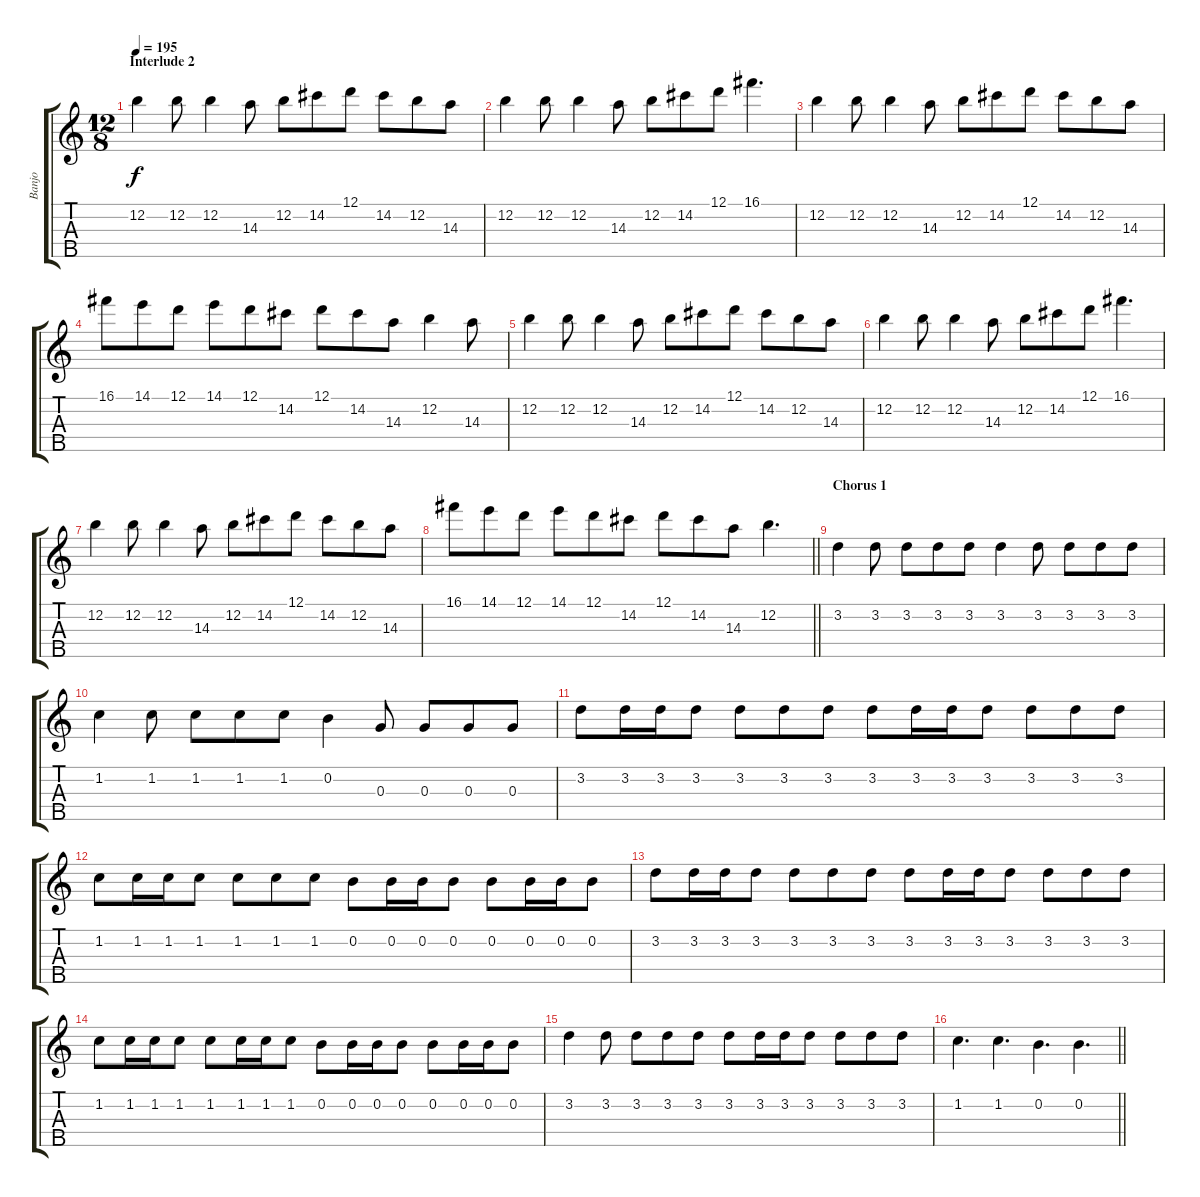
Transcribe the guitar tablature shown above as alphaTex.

\track ("Banjo" "Banjo") {instrument acousticguitarnylon}
\staff {score tabs}
\tuning (D4 B3 G3 C3 G4) {hide}
\ts (12 8)
\section ("" "Interlude 2")
\tempo 195
\clef g2
\ks c
12.2.4{dy f} 12.2.8 12.2.4 14.3.8 12.2.8 14.2.8 12.1.8 14.2.8 12.2.8 14.3.8 |
12.2.4 12.2.8 12.2.4 14.3.8 12.2.8 14.2.8 12.1.8 16.1.4{d} |
12.2.4 12.2.8 12.2.4 14.3.8 12.2.8 14.2.8 12.1.8 14.2.8 12.2.8 14.3.8 |
16.1.8 14.1.8 12.1.8 14.1.8 12.1.8 14.2.8 12.1.8 14.2.8 14.3.8 12.2.4 14.3.8 |
12.2.4 12.2.8 12.2.4 14.3.8 12.2.8 14.2.8 12.1.8 14.2.8 12.2.8 14.3.8 |
12.2.4 12.2.8 12.2.4 14.3.8 12.2.8 14.2.8 12.1.8 16.1.4{d} |
12.2.4 12.2.8 12.2.4 14.3.8 12.2.8 14.2.8 12.1.8 14.2.8 12.2.8 14.3.8 |
\barLineRight lightlight
16.1.8 14.1.8 12.1.8 14.1.8 12.1.8 14.2.8 12.1.8 14.2.8 14.3.8 12.2.4{d} |
\section ("" "Chorus 1")
3.2.4 3.2.8 3.2.8 3.2.8 3.2.8 3.2.4 3.2.8 3.2.8 3.2.8 3.2.8 |
1.2.4 1.2.8 1.2.8 1.2.8 1.2.8 0.2.4 0.3.8 0.3.8 0.3.8 0.3.8 |
3.2.8 3.2.16 3.2.16 3.2.8 3.2.8 3.2.8 3.2.8 3.2.8 3.2.16 3.2.16 3.2.8 3.2.8 3.2.8 3.2.8 |
1.2.8 1.2.16 1.2.16 1.2.8 1.2.8 1.2.8 1.2.8 0.2.8 0.2.16 0.2.16 0.2.8 0.2.8 0.2.16 0.2.16 0.2.8 |
3.2.8 3.2.16 3.2.16 3.2.8 3.2.8 3.2.8 3.2.8 3.2.8 3.2.16 3.2.16 3.2.8 3.2.8 3.2.8 3.2.8 |
1.2.8 1.2.16 1.2.16 1.2.8 1.2.8 1.2.16 1.2.16 1.2.8 0.2.8 0.2.16 0.2.16 0.2.8 0.2.8 0.2.16 0.2.16 0.2.8 |
3.2.4 3.2.8 3.2.8 3.2.8 3.2.8 3.2.8 3.2.16 3.2.16 3.2.8 3.2.8 3.2.8 3.2.8 |
\barLineRight lightlight
1.2.4{d} 1.2.4{d} 0.2.4{d} 0.2.4{d}
